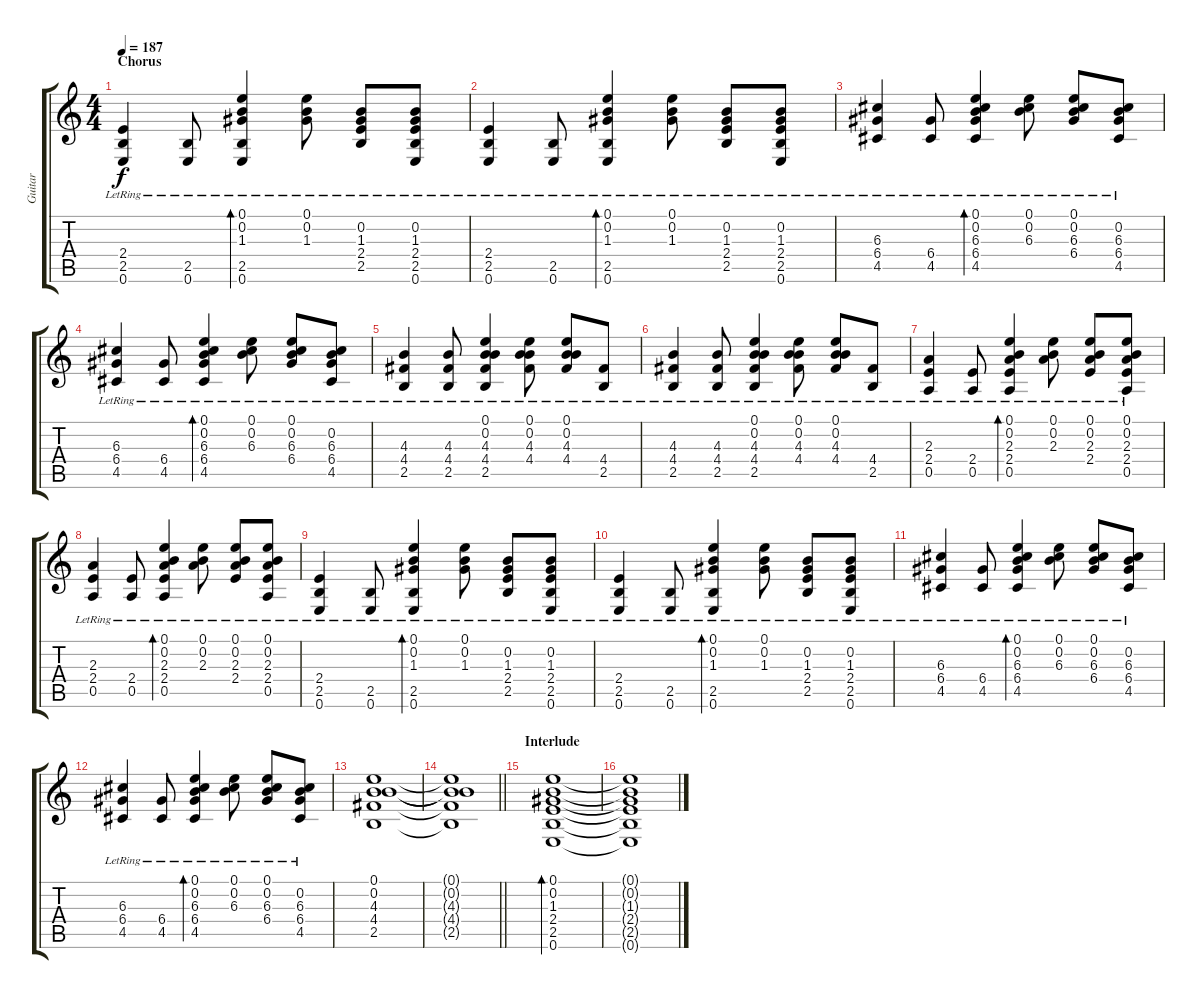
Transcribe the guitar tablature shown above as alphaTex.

\track ("Guitar" "Guitar") {instrument electricguitarclean}
\staff {score tabs}
\tuning (E4 B3 G3 D3 A2 E2) {hide}
\ts (4 4)
\section ("" "Chorus")
\tempo 187
\clef g2
\ks c
(2.4{lr} 2.5{lr} 0.6{lr}).4{dy f} (2.5{lr} 0.6{lr}).8 (0.1{lr} 0.2{lr} 1.3{lr} 2.5{lr} 0.6{lr}).4{bd 120} (0.1{lr} 0.2{lr} 1.3{lr}).8 (0.2{lr} 1.3{lr} 2.4{lr} 2.5{lr}).8 (0.2{lr} 1.3{lr} 2.4{lr} 2.5{lr} 0.6{lr}).8 |
(2.4{lr} 2.5{lr} 0.6{lr}).4 (2.5{lr} 0.6{lr}).8 (0.1{lr} 0.2{lr} 1.3{lr} 2.5{lr} 0.6{lr}).4{bd 120} (0.1{lr} 0.2{lr} 1.3{lr}).8 (0.2{lr} 1.3{lr} 2.4{lr} 2.5{lr}).8 (0.2{lr} 1.3{lr} 2.4{lr} 2.5{lr} 0.6{lr}).8 |
(6.3{lr} 6.4{lr} 4.5{lr}).4 (6.4{lr} 4.5{lr}).8 (0.1{lr} 0.2{lr} 6.3{lr} 6.4{lr} 4.5{lr}).4{bd 60} (0.1{lr} 0.2{lr} 6.3{lr}).8 (0.1{lr} 0.2{lr} 6.3{lr} 6.4{lr}).8 (0.2{lr} 6.3{lr} 6.4{lr} 4.5{lr}).8 |
(6.3{lr} 6.4{lr} 4.5{lr}).4 (6.4{lr} 4.5{lr}).8 (0.1{lr} 0.2{lr} 6.3{lr} 6.4{lr} 4.5{lr}).4{bd 60} (0.1{lr} 0.2{lr} 6.3{lr}).8 (0.1{lr} 0.2{lr} 6.3{lr} 6.4{lr}).8 (0.2{lr} 6.3{lr} 6.4{lr} 4.5{lr}).8 |
(4.3{lr} 4.4{lr} 2.5{lr}).4 (4.3{lr} 4.4{lr} 2.5{lr}).8 (0.1{lr} 0.2{lr} 4.3{lr} 4.4{lr} 2.5{lr}).4 (0.1{lr} 0.2{lr} 4.3{lr} 4.4{lr}).8 (0.1{lr} 0.2{lr} 4.3{lr} 4.4{lr}).8 (4.4{lr} 2.5{lr}).8 |
(4.3{lr} 4.4{lr} 2.5{lr}).4 (4.3{lr} 4.4{lr} 2.5{lr}).8 (0.1{lr} 0.2{lr} 4.3{lr} 4.4{lr} 2.5{lr}).4 (0.1{lr} 0.2{lr} 4.3{lr} 4.4{lr}).8 (0.1{lr} 0.2{lr} 4.3{lr} 4.4{lr}).8 (4.4{lr} 2.5{lr}).8 |
(2.3{lr} 2.4{lr} 0.5{lr}).4 (2.4{lr} 0.5{lr}).8 (0.1{lr} 0.2{lr} 2.3{lr} 2.4{lr} 0.5{lr}).4{bd 120} (0.1{lr} 0.2{lr} 2.3{lr}).8 (0.1{lr} 0.2{lr} 2.3{lr} 2.4{lr}).8 (0.1{lr} 0.2{lr} 2.3{lr} 2.4{lr} 0.5{lr}).8 |
(2.3{lr} 2.4{lr} 0.5{lr}).4 (2.4{lr} 0.5{lr}).8 (0.1{lr} 0.2{lr} 2.3{lr} 2.4{lr} 0.5{lr}).4{bd 120} (0.1{lr} 0.2{lr} 2.3{lr}).8 (0.1{lr} 0.2{lr} 2.3{lr} 2.4{lr}).8 (0.1{lr} 0.2{lr} 2.3{lr} 2.4{lr} 0.5{lr}).8 |
(2.4{lr} 2.5{lr} 0.6{lr}).4 (2.5{lr} 0.6{lr}).8 (0.1{lr} 0.2{lr} 1.3{lr} 2.5{lr} 0.6{lr}).4{bd 120} (0.1{lr} 0.2{lr} 1.3{lr}).8 (0.2{lr} 1.3{lr} 2.4{lr} 2.5{lr}).8 (0.2{lr} 1.3{lr} 2.4{lr} 2.5{lr} 0.6{lr}).8 |
(2.4{lr} 2.5{lr} 0.6{lr}).4 (2.5{lr} 0.6{lr}).8 (0.1{lr} 0.2{lr} 1.3{lr} 2.5{lr} 0.6{lr}).4{bd 120} (0.1{lr} 0.2{lr} 1.3{lr}).8 (0.2{lr} 1.3{lr} 2.4{lr} 2.5{lr}).8 (0.2{lr} 1.3{lr} 2.4{lr} 2.5{lr} 0.6{lr}).8 |
(6.3{lr} 6.4{lr} 4.5{lr}).4 (6.4{lr} 4.5{lr}).8 (0.1{lr} 0.2{lr} 6.3{lr} 6.4{lr} 4.5{lr}).4{bd 60} (0.1{lr} 0.2{lr} 6.3{lr}).8 (0.1{lr} 0.2{lr} 6.3{lr} 6.4{lr}).8 (0.2{lr} 6.3{lr} 6.4{lr} 4.5{lr}).8 |
(6.3{lr} 6.4{lr} 4.5{lr}).4 (6.4{lr} 4.5{lr}).8 (0.1{lr} 0.2{lr} 6.3{lr} 6.4{lr} 4.5{lr}).4{bd 60} (0.1{lr} 0.2{lr} 6.3{lr}).8 (0.1{lr} 0.2{lr} 6.3{lr} 6.4{lr}).8 (0.2{lr} 6.3{lr} 6.4{lr} 4.5{lr}).8 |
(0.1 0.2 4.3 4.4 2.5).1 |
\barLineRight lightlight
(0.1{t} 0.2{t} 4.3{t} 4.4{t} 2.5{t}).1 |
\section ("" "Interlude")
(0.1 0.2 1.3 2.4 2.5 0.6).1{bd 240} |
(0.1{t} 0.2{t} 1.3{t} 2.4{t} 2.5{t} 0.6{t}).1
